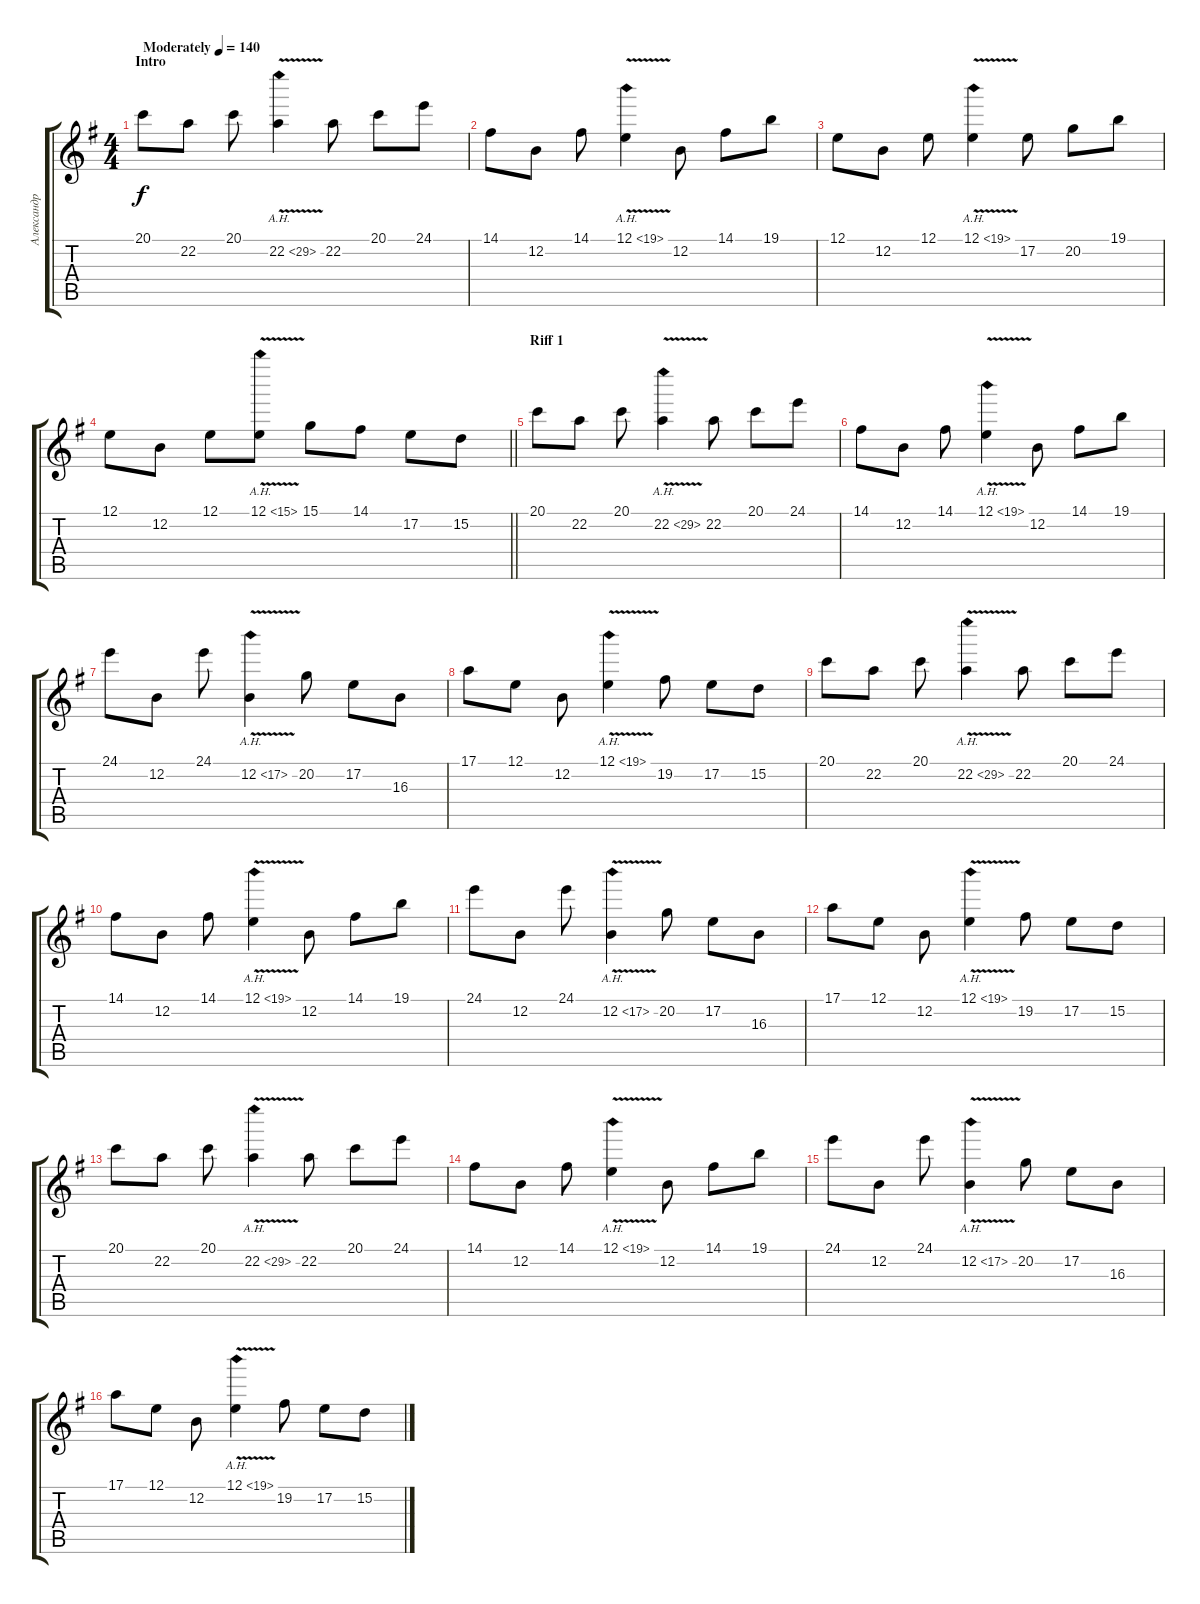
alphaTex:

\track ("Александр Андрюхин" "Александр ") {instrument lead5charang}
\staff {score tabs}
\tuning (E4 B3 G3 D3 A2 E2) {hide}
\ts (4 4)
\section ("" "Intro")
\tempo (140 "Moderately")
\clef g2
\ks g
20.1.8{dy f instrument lead5charang} 22.2.8 20.1.8 22.2{ah 7 v}.4 22.2.8 20.1.8 24.1.8 |
14.1.8 12.2.8 14.1.8 12.1{ah 7 v}.4 12.2.8 14.1.8 19.1.8 |
12.1.8 12.2.8 12.1.8 12.1{ah 7 v}.4 17.2.8 20.2.8 19.1.8 |
\barLineRight lightlight
12.1.8 12.2.8 12.1.8 12.1{ah 3 v}.8 15.1.8 14.1.8 17.2.8 15.2.8 |
\section ("" "Riff 1")
20.1.8 22.2.8 20.1.8 22.2{ah 7 v}.4 22.2.8 20.1.8 24.1.8 |
14.1.8 12.2.8 14.1.8 12.1{ah 7 v}.4 12.2.8 14.1.8 19.1.8 |
24.1.8 12.2.8 24.1.8 12.2{ah 5 v}.4 20.2.8 17.2.8 16.3.8 |
17.1.8 12.1.8 12.2.8 12.1{ah 7 v}.4 19.2.8 17.2.8 15.2.8 |
20.1.8 22.2.8 20.1.8 22.2{ah 7 v}.4 22.2.8 20.1.8 24.1.8 |
14.1.8 12.2.8 14.1.8 12.1{ah 7 v}.4 12.2.8 14.1.8 19.1.8 |
24.1.8 12.2.8 24.1.8 12.2{ah 5 v}.4 20.2.8 17.2.8 16.3.8 |
17.1.8 12.1.8 12.2.8 12.1{ah 7 v}.4 19.2.8 17.2.8 15.2.8 |
20.1.8 22.2.8 20.1.8 22.2{ah 7 v}.4 22.2.8 20.1.8 24.1.8 |
14.1.8 12.2.8 14.1.8 12.1{ah 7 v}.4 12.2.8 14.1.8 19.1.8 |
24.1.8 12.2.8 24.1.8 12.2{ah 5 v}.4 20.2.8 17.2.8 16.3.8 |
17.1.8 12.1.8 12.2.8 12.1{ah 7 v}.4 19.2.8 17.2.8 15.2.8
